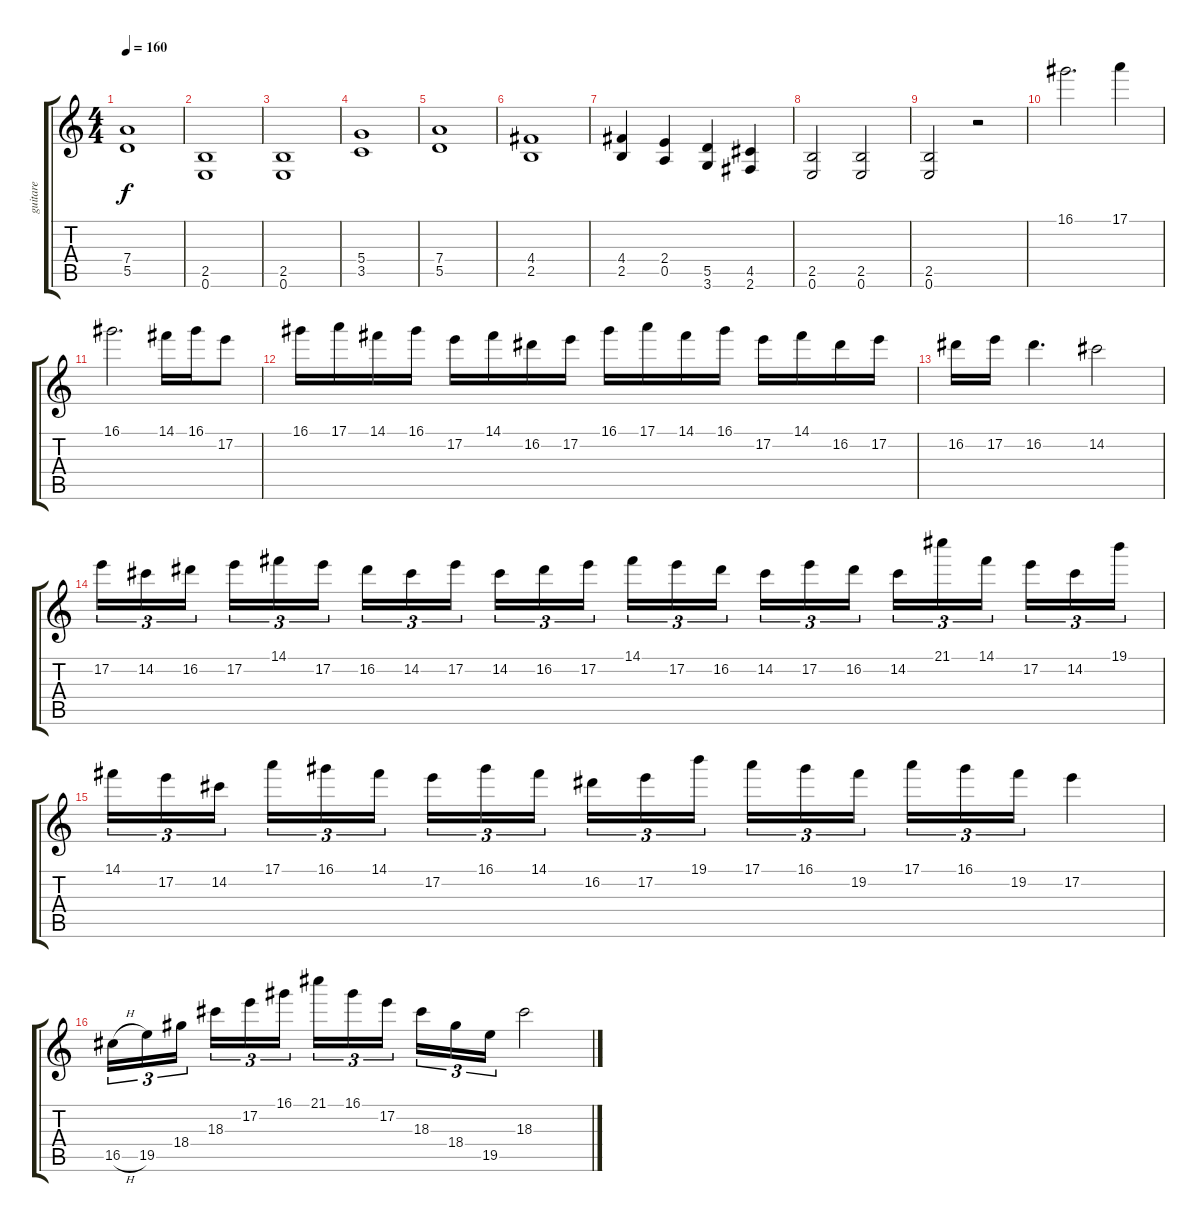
\track ("guitare" "guitare") {instrument distortionguitar}
\staff {score tabs}
\tuning (E4 B3 G3 D3 A2 E2) {hide}
\ts (4 4)
\tempo 160
\clef g2
\ks c
(7.4 5.5).1{dy f} |
(2.5 0.6).1 |
(2.5 0.6).1 |
(5.4 3.5).1 |
(7.4 5.5).1 |
(4.4 2.5).1 |
(4.4 2.5).4 (2.4 0.5).4 (5.5 3.6).4 (4.5 2.6).4 |
(2.5 0.6).2 (2.5 0.6).2 |
(2.5 0.6).2 r.2 |
16.1.2{d} 17.1.4 |
16.1.2{d} 14.1.16 16.1.16 17.2.8 |
16.1.16 17.1.16 14.1.16 16.1.16 17.2.16 14.1.16 16.2.16 17.2.16 16.1.16 17.1.16 14.1.16 16.1.16 17.2.16 14.1.16 16.2.16 17.2.16 |
16.2.16 17.2.16 16.2.4{d} 14.2.2 |
17.2.16{tu (3 2)} 14.2.16{tu (3 2)} 16.2.16{tu (3 2) beam splitsecondary} 17.2.16{tu (3 2)} 14.1.16{tu (3 2)} 17.2.16{tu (3 2)} 16.2.16{tu (3 2)} 14.2.16{tu (3 2)} 17.2.16{tu (3 2) beam splitsecondary} 14.2.16{tu (3 2)} 16.2.16{tu (3 2)} 17.2.16{tu (3 2)} 14.1.16{tu (3 2)} 17.2.16{tu (3 2)} 16.2.16{tu (3 2) beam splitsecondary} 14.2.16{tu (3 2)} 17.2.16{tu (3 2)} 16.2.16{tu (3 2)} 14.2.16{tu (3 2)} 21.1.16{tu (3 2)} 14.1.16{tu (3 2) beam splitsecondary} 17.2.16{tu (3 2)} 14.2.16{tu (3 2)} 19.1.16{tu (3 2)} |
14.1.16{tu (3 2)} 17.2.16{tu (3 2)} 14.2.16{tu (3 2) beam splitsecondary} 17.1.16{tu (3 2)} 16.1.16{tu (3 2)} 14.1.16{tu (3 2)} 17.2.16{tu (3 2)} 16.1.16{tu (3 2)} 14.1.16{tu (3 2) beam splitsecondary} 16.2.16{tu (3 2)} 17.2.16{tu (3 2)} 19.1.16{tu (3 2)} 17.1.16{tu (3 2)} 16.1.16{tu (3 2)} 19.2.16{tu (3 2) beam splitsecondary} 17.1.16{tu (3 2)} 16.1.16{tu (3 2)} 19.2.16{tu (3 2)} 17.2.4 |
16.5{h}.16{tu (3 2)} 19.5.16{tu (3 2)} 18.4.16{tu (3 2) beam splitsecondary} 18.3.16{tu (3 2)} 17.2.16{tu (3 2)} 16.1.16{tu (3 2)} 21.1.16{tu (3 2)} 16.1.16{tu (3 2)} 17.2.16{tu (3 2) beam splitsecondary} 18.3.16{tu (3 2)} 18.4.16{tu (3 2)} 19.5.16{tu (3 2)} 18.3.2
